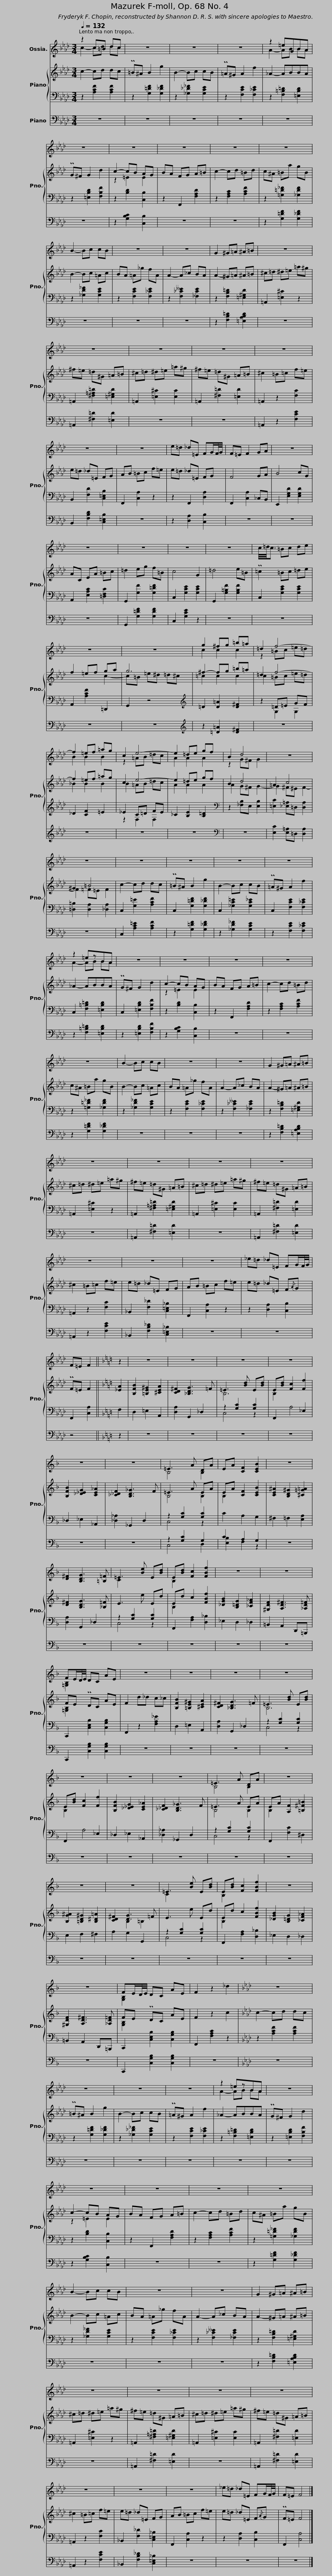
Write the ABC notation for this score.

X:1
%%score ( 1 2 ) { ( 3 5 ) | ( 4 6 ) } ( 7 8 )
L:1/8
Q:1/4=132
M:3/4
I:linebreak $
K:Ab
V:1 treble
V:2 treble
V:3 treble
V:5 treble
V:4 bass
V:6 bass
V:7 bass
V:8 bass
V:1
 z2 c=B dc | z6 | z6 | z6 | z2 =eGBA | %5
 z6 |$ z6 | z6 | z6 | z6 | %10
 B2- Bc cB | z6 |$ z6 | G2 ^G=A ^A=B | z6 | %15
 z6 | z6 |$ z6 | z6 | z6 | %20
 z6 | e=d _d=E FG/F/4G/4 |$ F=E F2 GA | z6 | z6 | %25
 z6 | z6 | z6 | c/4=d/4c3/2 =Bc de |$ z6 | %30
 z6 | g2 ^fg =b=a | =d2 f4- | f2 =ef =ag |$ c2 e4- | %35
 e2 =de gf | B2 d4 | z6 | z6 | z6 |$ %40
 z6 | z6 | z6 | z2 =ezBA | z6 | %45
 z6 |$ z6 | z6 | z6 | B2- Bc cB | %50
 z6 | z6 |$ G2 ^G=A ^A=B | z6 | z6 | %55
 z6 |$ z6 | z6 | z6 | z6 | %60
 !courtesy!_e=d _d=E FG/F/4G/4 |$ F=E F2 ||[K:F] z2 | z6 | z6 | %65
 z6 | z6 | z6 |$ z6 | !courtesy!=E3 A DA | %70
 EA [CF]2 [CEB]2 | z6 | [D^F]2 [B,DG]3 [=B,=F] | !courtesy!=E3 [Be] E[Bd] | E[Bd] [Fc]2 [FBf]2 |$ %75
 z6 | z6 | FE/D/4E/4 DC AE | z6 | z6 | %80
 z6 |$ z6 | z6 | z6 | z6 | %85
 !courtesy!=E3 A DA | z6 | z6 |$ z6 | !courtesy!=E3 [Be] E[Bd] | %90
 E[Bd] [Fc]2 [FBf]2 | z6 | z6 | FE/D/4E/4 DC AE |$ F2 z2 _d2 | %95
[K:Ab] z6 | z6 | z6 | z6 | z2 =ezBA | %100
 z6 |$ z6 | z6 | z6 | z6 | %105
 B2- Bc cB | z6 |$ z6 | G2 ^G=A ^A=B | z6 | %110
 z6 | z6 |$ z6 | z6 | z6 | %115
 z6 | !courtesy!_e=d _d=E FG/F/4G/4 |$ F=E F4 |] %118
V:2
 c2- cd dc | x6 | x6 | x6 | A2- AB BA | %5
 x6 |$ x6 | x6 | x6 | x6 | %10
 x6 | x6 |$ x6 | x6 | x6 | %15
 x6 | x6 |$ x6 | x6 | x6 | %20
 x6 | x6 |$ x6 | x6 | x6 | %25
 x6 | x6 | x6 | x6 |$ x6 | %30
 x6 | c2 c2 c2 | z2 =Bc =e=d | B2 B2 B2 |$ z2 =AB =dc | %35
 A2 A2 A2 | z2 G^F G2 | x6 | x6 | x6 |$ %40
 x6 | x6 | x6 | A2- AB BA | x6 | %45
 x6 |$ x6 | x6 | x6 | x6 | %50
 x6 | x6 |$ x6 | x6 | x6 | %55
 x6 |$ x6 | x6 | x6 | x6 | %60
 x6 |$ x4 ||[K:F] x2 | x6 | x6 | %65
 x6 | x6 | x6 |$ x6 | B,4 B,2 | %70
 x6 | x6 | x6 | C2 x4 | B,2 x4 |$ %75
 x6 | x6 | [!courtesy!=G,B,]2 x4 | x6 | x6 | %80
 x6 |$ x6 | x6 | x6 | x6 | %85
 B,4 B,2 | x6 | x6 |$ x6 | C2 x4 | %90
 B,2 x4 | x6 | x6 | [G,B,]2 x4 |$ x6 | %95
[K:Ab] x6 | x6 | x6 | x6 | A2- AB BA | %100
 x6 |$ x6 | x6 | x6 | x6 | %105
 x6 | x6 |$ x6 | x6 | x6 | %110
 x6 | x6 |$ x6 | x6 | x6 | %115
 x6 | x6 |$ x6 |] %118
V:3
 c2- cd dc | P=B^A B2 g2 | B2- Bc cB | P=A^G A2 f2 | !courtesy!_A2- ABBA | %5
 PG^F G2 d2 |$ c2- cB AG | BA FG A=B | c2- cd =Bd | c^A =Ba gB | %10
 B2- Bc =Ac | BA =A_g fA |$ A2- A_c BA | A2- ^G=A ^A=B | ^c=d ^d=e =a^g | %15
 ^f=e =d^G =A=B | ^c=d ^d=e =a^g |$ ^f=e =d^G =A=B | ^c2 =B=c f=e | e=d _d=E FG | %20
 AB =Bc f=e | e=d _d=E FG |$ F4 GA | B4 cG | AC EA =Bc | %25
 =d2 eg f=B | c4 G2 | =d4 e=B | P=c2 =Bc =de |$ f2 =ef ga | %30
 g6 | ^f2- fg =b=a | =d2 f4- | f2 =ef =ag |$ c2 e4- | %35
 e2 =de gf | B2 d4 | =A2 c4 | ^G2 =B4 | c2- cd dc |$ %40
 P=B^A B2 g2 | B2- Bc cB | P=A^G A2 f2 | !courtesy!_A2- ABBA | PG^F G2 d2 | %45
 c2- cB AG |$ BA FG A=B | c2- cd =Bd | c^A =Ba gB | B2- Bc =Ac | %50
 BA =A_g fA | A2- A_c BA |$ A2- ^G=A ^A=B | ^c=d ^d=e =a^g | ^f=e =d^G =A=B | %55
 ^c=d ^d=e =a^g |$ ^f=e =d^G =A=B | ^c2 =B=c f=e | e=d _d=E FG | AB =Bc f=e | %60
 e=d _d=E F{/A}G |$ PF=E F2 ||[K:F] [_EA]2 | [B,FB]2 [=B,E^G]2 [^CEA]2 | [CD^F]2 [!courtesy!_B,DG]3 =F | %65
 !courtesy!=E3 [Bd] E[Bd] | E[Bd] [Fc]2 [Ff]2 | [B,FB]2 [_D_EG]2 [CE_A]2 |$ [_C_DF]2 [B,D_G]3 F | !courtesy!=E3 A EA | %70
 EA [CF]2 [CEB]2 | [CE^A]2 [B,D^G]2 [^C=G=A]2 | [D^F]2 [B,DG]3 [!courtesy!_B,=F] | E3 e Ed | Ed c2 [FBf]2 |$ %75
 [_DGB]2 [B,=DG]2 [_CF_A]2 | [^G,DF]2 [A,D^F]3 [_A,D=F] | FE PDC AE | F2 d_d c_c | [B,FB]2 [=B,E^G]2 [^CEA]2 | %80
 [CD^F]2 [!courtesy!_B,DG]3 =F |$ !courtesy!=E3 [Bd] E[Bd] | E[Bd] [Fc]2 [Ff]2 | [B,FB]2 [_D_EG]2 [CE_A]2 | [_C_DF]2 [B,D_G]3 F | %85
 !courtesy!=E3 A EA | EA [A,F]2 [=B,^F=B]2 | [B,G^A]2 [=B,D^G]2 [B,^D=A]2 |$ [CD^F]2 [DG]3 =F | E3 e Ed | %90
 Ed c2 [FBf]2 | [_DGB]2 [B,=DG]2 [_CF_A]2 | [^G,DF]2 [A,D^F]3 [_A,D=F] | FE PDC AE |$ F2 z2 c2 | %95
[K:Ab] c2- cd dc | P=B^A B2 g2 | B2- Bc cB | P=A^G A2 f2 | !courtesy!_A2- ABBA | %100
 PG^F G2 d2 |$ c2- cB AG | BA FG A=B | c2- cd =Bd | c^A =Ba gB | %105
 B2- Bc =Ac | BA =A_g fA |$ A2- A_c BA | A2- ^G=A ^A=B | ^c=d ^d=e =a^g | %110
 ^f=e =d^G =A=B | ^c=d ^d=e =a^g |$ ^f=e =d^G =A=B | ^c2 =B=c f=e | e=d _d=E FG | %115
 AB =Bc f=e | e=d _d=E F{/A}G |$ PF=E F4 |] %118
V:4
 z2 [A,CF]2 [A,CF]2 | z2 [G,=DF]2 [G,_DF]2 | z2 [_G,!courtesy!_D_F]2 [G,CE]2 | z2 [F,CE]2 [F,_CE]2 | z2 [F,=B,=D]2 [=E,B,D]2 | %5
 z2 [=E,B,D]2 [F,B,F]2 |$ z2 [B,D]2 [C,B,]2 | z2 F,,2 [F,A,D]2 | z2 [F,A,C]2 [A,CF]2 | z2 [=G,=D_F]2 [_G,DF]2 | %10
 z2 [_G,D_F]2 [G,CE]2 | z2 [F,CE]2 [F,_CE]2 |$ z2 [F,_C__E]2 [_F,CE]2 | z2 [F,B,=D]2 [=E,^G,D]2 | =A,,2 [=E,^C]2 z2 | %15
 =A,,2 [^F,=A,=D]2 [=E,^G,D]2 | =A,,2 [=E,^C]2 [E,C]2 |$ =A,,2 [^F,=D]2 [=E,D]2 | =A,,2 z2 [F,C]2 | B,,2 [F,D]2 [C,=E,B,]2 | %20
 F,,2 [C,A,]2 z2 | z2 F,,2 [D,A,]2 |$ F,,2 [C,A,]2 _C,B,, | E,,2 [E,G,D]2 [E,G,D]2 | A,,2 [E,A,C]2 [=D,F,C]2 | %25
 G,,2 [G,F]2 [G,=DF]2 | C,2 [G,CE]2 [G,CE]2 | G,,2 [G,=B,F]2 [G,B,F]2 | C,2 [G,CE]2 [G,CE]2 |$ A,,2 [A,CF]2 =D,,2 | %30
 G,,2 z4 |[K:treble] =D2 [D=A]2 [D^F]2 | z2 =D=E GF | !courtesy!_D2 [CF]2 =E2 |$ !courtesy!_E2 C=D FE | %35
 _C2 [B,E]2 [B,=D]2 |[K:bass] z2 [_F,B,]E, [E,B,]2 | [=E,C]2 [_E,=A,]=D, [D,A,]2 | [=D,=B,]2 [D,A,]2 [_D,A,]2 | C,2 [G,=E]2 [A,CF]2 |$ %40
 C,2 [G,=DF]2 [G,_DF]2 | C,2 [_G,C=E]2 [G,C_E]2 | C,2 [F,CE]2 [F,_CE]2 | C,2 [F,=B,=D]2 [=E,B,D]2 | C,2 [=E,B,D]2 [F,B,F]2 | %45
 z2 [B,D]2 [C,B,]2 |$ z2 F,,2 [F,A,D]2 | z2 [F,A,C]2 [A,CF]2 | z2 [=G,=D_F]2 [_G,DF]2 | z2 [_G,D_F]2 [G,CE]2 | %50
 z2 [F,CE]2 [F,_CE]2 | z2 [F,_C__E]2 [_F,CE]2 |$ z2 [F,B,=D]2 [=E,^G,D]2 | =A,,2 [=E,^C]2 z2 | =A,,2 [^F,=A,=D]2 [=E,^G,D]2 | %55
 =A,,2 [=E,^C]2 [E,C]2 |$ =A,,2 [^F,=D]2 [=E,D]2 | =A,,2 z2 [F,C]2 | !courtesy!_B,,2 [F,!courtesy!_D]2 [C,=E,!courtesy!_B,]2 | F,,2 [C,A,]2 z2 | %60
 z2 [D,A,]2 [C,B,]2 |$ F,,2 [C,A,]2 ||[K:F] F,2 | D,2 !courtesy!=E,2 A,,2 | [D,A,]2 G,,2 _D,2 | %65
 z2 [G,C]2 [G,C]2 | F,,2 x2 _E,2 | _D,2 _E,2 _A,,2 |$ [_D,_A,]2 _G,,2 D,2 | z2 [G,C]2 [G,C]2 | %70
 C2 A,2 G,2 | ^F,2 =F,2 [E,A,]2 | [D,A,]2 G,,2 _D,2 | z2 [G,C]2 [G,C]2 | F,,2 [F,A,]2 [D,!courtesy!_B,]2 |$ %75
 _E,2 D,2 _D,2 | =B,,2 A,,2 D,,=B,,, | C,,2 [C,E,B,]2 [C,G,B,]2 | F,,2 z2 [F,A,_E]2 | D,2 !courtesy!=E,2 A,,2 | %80
 [D,A,]2 G,,2 _D,2 |$ z2 [G,C]2 [G,C]2 | F,,2 x2 _E,2 | _D,2 _E,2 _A,,2 | [_D,_A,]2 _G,,2 D,2 | %85
 z2 [G,C]2 [G,C]2 | F,,2 [F,C]2 ^D,2 | E,2 F,2 ^F,2 |$ A,2 G,2 G,,2 | z2 [G,C]2 [G,C]2 | %90
 F,,2 [F,A,]2 [D,!courtesy!_B,]2 | _E,2 D,2 _D,2 | =B,,2 A,,2 D,,=B,,, | C,,2 [C,E,B,]2 [C,G,B,]2 |$ F,,2 [F,A,C]2 z2 | %95
[K:Ab] z2 [A,CF]2 [A,CF]2 | z2 [G,=DF]2 [G,_DF]2 | z2 [_G,!courtesy!_D_F]2 [G,CE]2 | z2 [F,CE]2 [F,_CE]2 | z2 [F,=B,=D]2 [=E,B,D]2 | %100
 z2 [=E,B,D]2 [F,B,F]2 |$ z2 [B,D]2 [C,B,]2 | z2 F,,2 [F,A,D]2 | z2 [F,A,C]2 [A,CF]2 | z2 [=G,=D_F]2 [_G,DF]2 | %105
 z2 [_G,D_F]2 [G,CE]2 | z2 [F,CE]2 [F,_CE]2 |$ z2 [F,_C__E]2 [_F,CE]2 | z2 [F,B,=D]2 [=E,^G,D]2 | =A,,2 [=E,^C]2 z2 | %110
 =A,,2 [^F,=A,=D]2 [=E,^G,D]2 | =A,,2 [=E,^C]2 [E,C]2 |$ =A,,2 [^F,=D]2 [=E,D]2 | =A,,2 z2 [F,C]2 | !courtesy!_B,,2 [F,!courtesy!_D]2 [C,=E,!courtesy!_B,]2 | %115
 F,,2 [C,A,]2 z2 | z2 [D,A,]2 [C,B,]2 |$ F,,2 [C,A,]4 |] %118
V:5
 x6 | x6 | x6 | x6 | x6 | %5
 x6 |$ z2 =E2 E2 | x6 | x6 | x6 | %10
 x6 | x6 |$ x6 | x6 | x6 | %15
 x6 | x6 |$ x6 | x6 | x6 | %20
 x6 | x6 |$ x6 | x6 | x6 | %25
 x6 | x6 | x6 | x6 |$ x4 c2- | %30
 c=B =e^d =d^c | =c2 c2 c2 | c2 =Bc =e=d | !courtesy!_B2 B2 B2 |$ B2 =AB =dc | %35
 A2 A2 A2 | A2 G^F G2- | G2 ^F^E F2- | F2 =F=E F2 | x6 |$ %40
 x6 | x6 | x6 | x6 | x6 | %45
 z2 =E2 E2 |$ x6 | x6 | x6 | x6 | %50
 x6 | x6 |$ x6 | x6 | x6 | %55
 x6 |$ x6 | x6 | x6 | x6 | %60
 x6 |$ x4 ||[K:F] x2 | x6 | x6 | %65
 B,6 | B,2 x4 | x6 |$ x6 | B,4 B,2 | %70
 B,2 x4 | x6 | x6 | x6 | B,2 x4 |$ %75
 x6 | x6 | [!courtesy!=G,B,]2 x4 | x6 | x6 | %80
 x6 |$ B,6 | B,2 x4 | x6 | x6 | %85
 B,4 B,2 | B,2 x4 | x6 |$ x2 B,2 =B,2 | x6 | %90
 B,2 x4 | x6 | x6 | [G,B,]2 x4 |$ x6 | %95
[K:Ab] x6 | x6 | x6 | x6 | x6 | %100
 x6 |$ z2 =E2 E2 | x6 | x6 | x6 | %105
 x6 | x6 |$ x6 | x6 | x6 | %110
 x6 | x6 |$ x6 | x6 | x6 | %115
 x6 | x6 |$ x6 |] %118
V:6
 x6 | x6 | x6 | x6 | x6 | %5
 x6 |$ x6 | x6 | x6 | x6 | %10
 x6 | x6 |$ x6 | x6 | x6 | %15
 x6 | x6 |$ x6 | x6 | x6 | %20
 x6 | x6 |$ x6 | x6 | x6 | %25
 x6 | x6 | x6 | x6 |$ x6 | %30
 x6 |[K:treble] x6 | z2 G,2 G,2 | x6 |$ z2 F,2 F,2 | %35
 x6 |[K:bass] x6 | x6 | x6 | x6 |$ %40
 x6 | x6 | x6 | x6 | x6 | %45
 x6 |$ x6 | x6 | x6 | x6 | %50
 x6 | x6 |$ x6 | x6 | x6 | %55
 x6 |$ x6 | x6 | x6 | x6 | %60
 x6 |$ x4 ||[K:F] x2 | x6 | x6 | %65
 C,4 z2 | x2 A,4 | x6 |$ x6 | C,4 z2 | %70
 x6 | x6 | x6 | C,4 z2 | x6 |$ %75
 x6 | x6 | x6 | x6 | x6 | %80
 x6 |$ C,4 z2 | x2 A,4 | x6 | x6 | %85
 C,4 z2 | x6 | x6 |$ x6 | C,4 z2 | %90
 x6 | x6 | x6 | x6 |$ x6 | %95
[K:Ab] x6 | x6 | x6 | x6 | x6 | %100
 x6 |$ x6 | x6 | x6 | x6 | %105
 x6 | x6 |$ x6 | x6 | x6 | %110
 x6 | x6 |$ x6 | x6 | x6 | %115
 x6 | x6 |$ x6 |] %118
V:7
 z6 | z6 | z6 | z6 | z6 | %5
 z6 |$ z2 [G,B,C]2 [C,B,]2 | z6 | z6 | z2 [G,=DF]2 [G,_DF]2 | %10
 z6 | z6 |$ z6 | z2 [F,B,=D]2 [=E,A,B,D]2 | z6 | %15
 =A,,2 [^F,=D]2 [=E,D]2 | z6 |$ z6 | =A,,2 z2 [F,CE]2 | B,,2 [F,B,D]2 [C,=E,B,]2 | %20
 z6 | z2 [D,A,]2 [C,B,]2 |$ z6 | z6 | z6 | %25
 G,,2 [G,=DF]2 [G,DF]2 | C,2 [G,CE]2 z2 | z6 | z6 |$ z6 | %30
 z6 |[K:treble] z2 [=D=A]2 [D^F]2 | z6 | z6 |$ z6 | %35
 z6 |[K:bass] z6 | [E,C]2 [E,=A,]=D, [D,A,]2 | z6 | C,2 [A,C=E]2 [A,CF]2 |$ %40
 z2 [G,=DF]2 [G,_DF]2 | z2 [_G,D_F]2 [G,CE]2 | z2 [F,CE]2 [F,_CE]2 | z2 [F,=B,=D]2 [=E,B,D]2 | z2 [=E,B,D]2 [F,B,F]2 | %45
 z2 [G,B,C]2 [C,B,]2 |$ z6 | z6 | z2 [G,=DF]2 [G,_DF]2 | z6 | %50
 z6 | z6 |$ z2 [F,B,=D]2 [=E,A,B,D]2 | z6 | =A,,2 [^F,=D]2 [=E,D]2 | %55
 z6 |$ =A,,2 [^F,=D]2 [=E,D]2 | =A,,2 z2 [F,CE]2 | !courtesy!_B,,2 [F,B,!courtesy!_D]2 [C,=E,!courtesy!_B,]2 | z6 | %60
 z6 |$ z4 ||[K:F] z2 | z6 | z6 | %65
 z6 | z6 | z6 |$ z6 | z2 [G,C]2 G,2 | %70
 C2 A,2 G,2 | z6 | z6 | z6 | z6 |$ %75
 z6 | z6 | C,,2 [C,G,B,]2 [C,G,B,]2 | z6 | z6 | %80
 z6 |$ z6 | z6 | z6 | z6 | %85
 z6 | z6 | z6 |$ z6 | z6 | %90
 z6 | z6 | z6 | C,,2 [C,G,B,]2 [C,G,B,]2 |$ z6 | %95
[K:Ab] z6 | z6 | z6 | z6 | z6 | %100
 z6 |$ z2 [G,B,C]2 [C,B,]2 | z6 | z6 | z2 [G,=DF]2 [G,_DF]2 | %105
 z6 | z6 |$ z6 | z2 [F,B,=D]2 [=E,A,B,D]2 | z6 | %110
 =A,,2 [^F,=D]2 [=E,D]2 | z6 |$ =A,,2 [^F,=D]2 [=E,D]2 | =A,,2 z2 [F,CE]2 | !courtesy!_B,,2 [F,B,!courtesy!_D]2 [C,=E,!courtesy!_B,]2 | %115
 z6 | z6 |$ z6 |] %118
V:8
 x6 | x6 | x6 | x6 | x6 | %5
 x6 |$ x6 | x6 | x6 | x6 | %10
 x6 | x6 |$ x6 | x6 | x6 | %15
 x6 | x6 |$ x6 | x6 | x6 | %20
 x6 | x6 |$ x6 | x6 | x6 | %25
 x6 | x6 | x6 | x6 |$ x6 | %30
 x6 |[K:treble] x6 | x6 | x6 |$ x6 | %35
 x6 |[K:bass] x6 | x6 | x6 | x6 |$ %40
 x6 | x6 | x6 | x6 | x6 | %45
 x6 |$ x6 | x6 | x6 | x6 | %50
 x6 | x6 |$ x6 | x6 | x6 | %55
 x6 |$ x6 | x6 | x6 | x6 | %60
 x6 |$ x4 ||[K:F] x2 | x6 | x6 | %65
 x6 | x6 | x6 |$ x6 | C,4 D,2 | %70
 [E,B,]2 F,2 z2 | x6 | x6 | x6 | x6 |$ %75
 x6 | x6 | x6 | x6 | x6 | %80
 x6 |$ x6 | x6 | x6 | x6 | %85
 x6 | x6 | x6 |$ x6 | x6 | %90
 x6 | x6 | x6 | x6 |$ x6 | %95
[K:Ab] x6 | x6 | x6 | x6 | x6 | %100
 x6 |$ x6 | x6 | x6 | x6 | %105
 x6 | x6 |$ x6 | x6 | x6 | %110
 x6 | x6 |$ x6 | x6 | x6 | %115
 x6 | x6 |$ x6 |] %118
